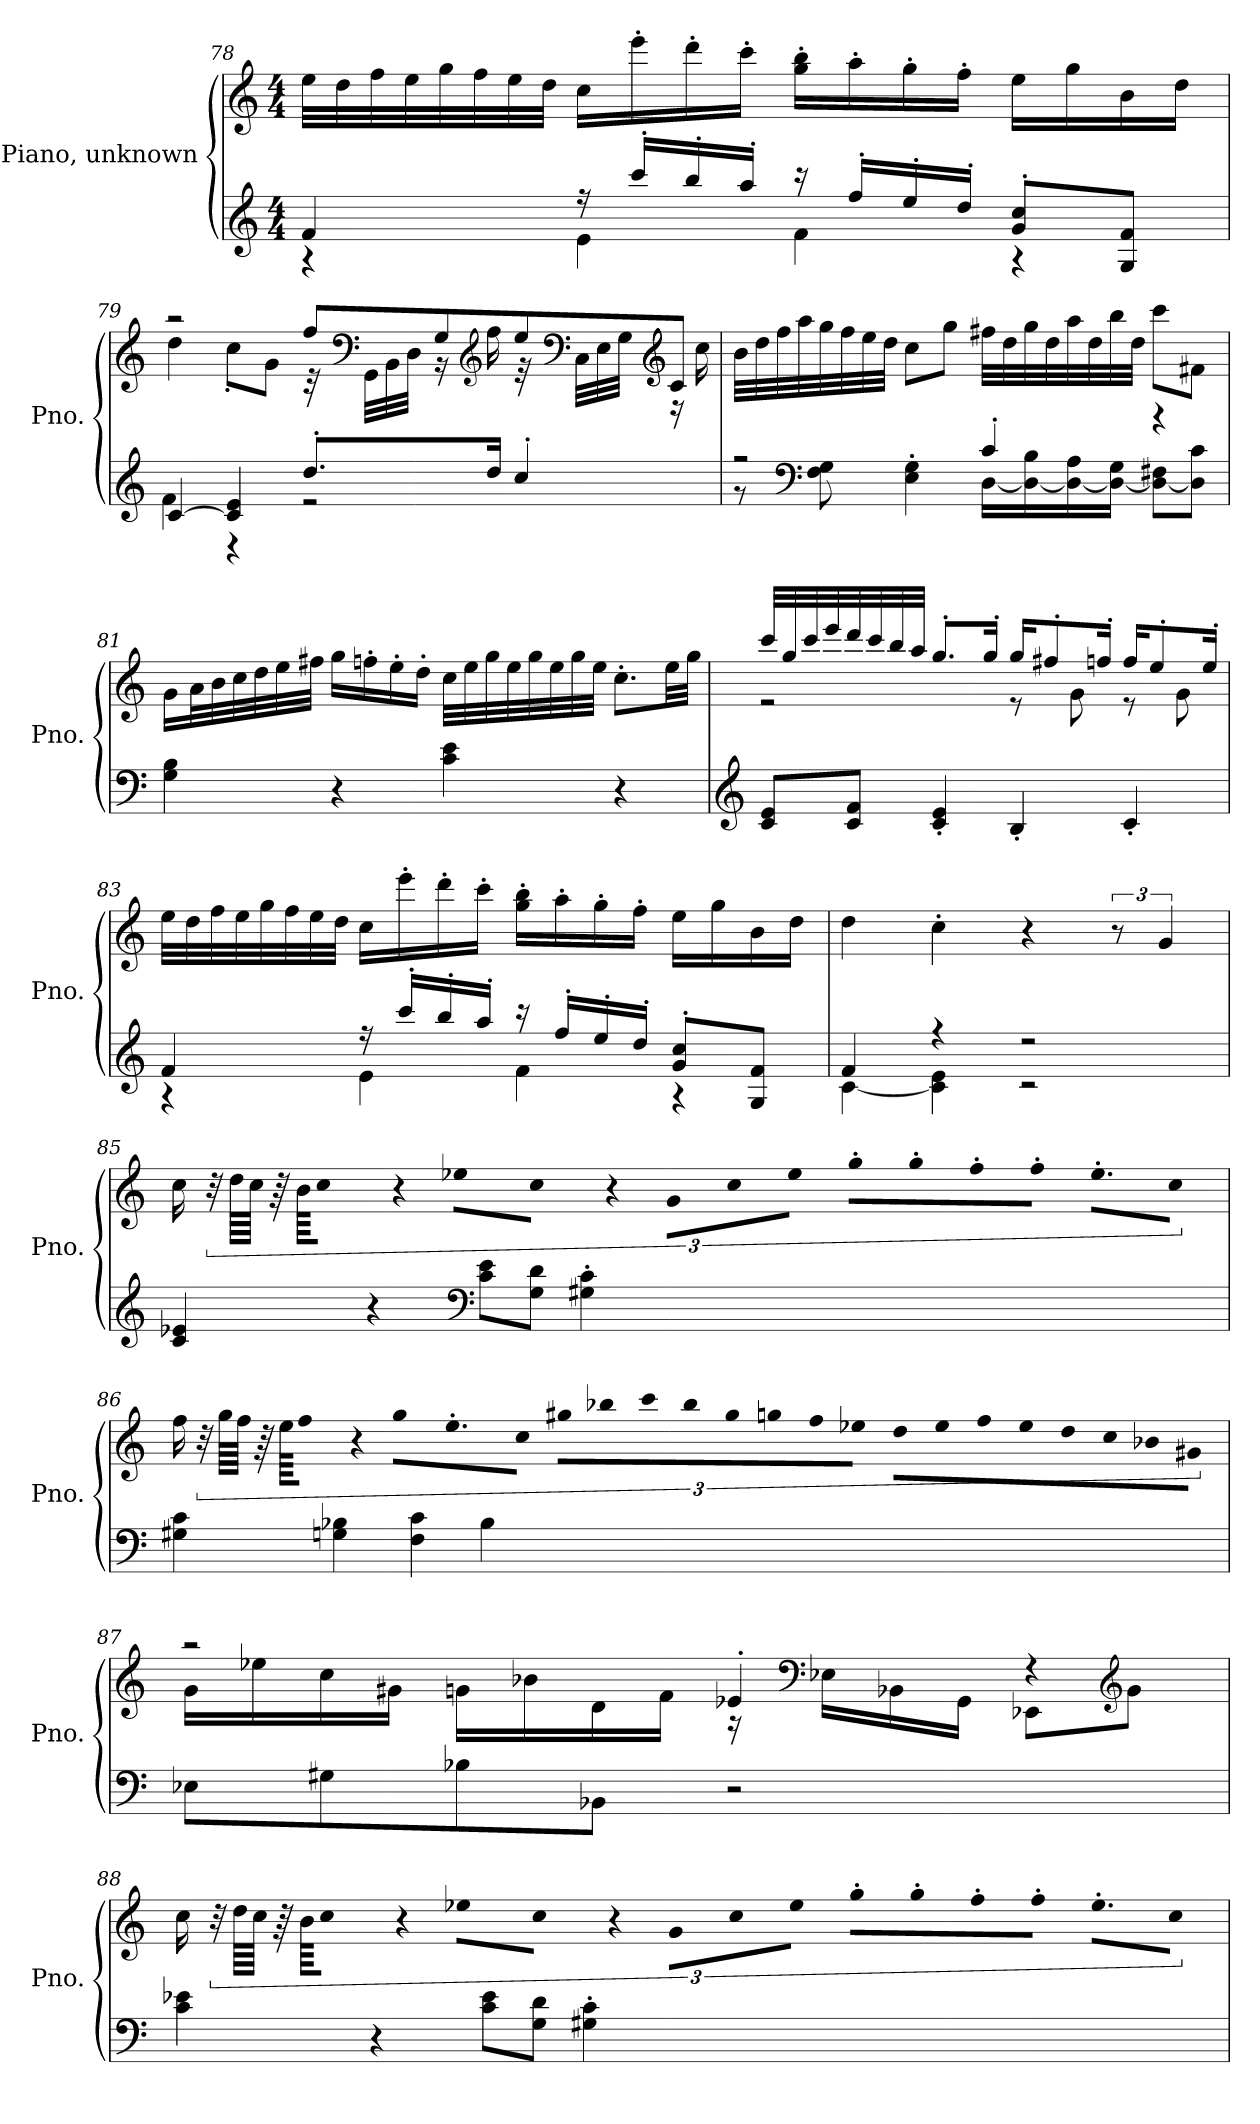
**kern	**kern
*part1	*part1
*staff2	*staff1
*I"Piano, unknown	*
*I'Pno.	*
*clefG2	*clefG2
*k[]	*k[]
*M4/4	*M4/4
=78	=78
*^	*
4f/	4r	32ee\LLL
.	.	32dd\
.	.	32ff\
.	.	32ee\
.	.	32gg\
.	.	32ff\
.	.	32ee\
.	.	32dd\JJJ
16r	4e\	16cc\LL
16ccc'/LL	.	16eee'\
16bb'/	.	16ddd'\
16aa'/JJ	.	16ccc'\JJ
16r	4f\	16gg\' 16bb\'LL
16ff'/LL	.	16aa'\
16ee'/	.	16gg'\
16dd'/JJ	.	16ff'\JJ
8g/' 8cc/'L	4r	16ee\LL
.	.	16gg\
8G/ 8f/J	.	16b\
.	.	16dd\JJ
!!LO:LB:g=z
=79	=79	=79
*	*	*^
[4c/	4f\	2r	4dd\
4c/] 4e/	4r	.	8cc'\L
.	.	.	8g\J
8.dd'/L	2r	8ff/L	32r
*	*	*clefF4	*
.	.	.	32GG\LLL
.	.	.	32BB\
.	.	.	32D\JJJ
.	.	8G/	16r
*	*	*clefG2	*
16dd/Jk	.	.	16ff\
4cc'/	.	8ee/	32r
*	*	*clefF4	*
.	.	.	32C\LLL
.	.	.	32E\
.	.	.	32G\JJJ
*	*	*clefG2	*
.	.	8c/J	16r
.	.	.	16cc\
*	*	*v	*v
=80	=80	=80
2r	8r	32b\LLL
.	.	32dd\
.	.	32ff\
.	.	32aa\
*clefF4	*	*
.	8F\ 8G\	32gg\
.	.	32ff\
.	.	32ee\
.	.	32dd\JJJ
.	4E\' 4G\'	8cc\L
.	.	8gg\J
4c'/	[16D\LL	32ff#X\LLL
.	.	32dd\
.	16D\_ 16B\	32gg\
.	.	32dd\
.	16D\_ 16A\	32aa\
.	.	32dd\
.	16D\_ 16G\JJ	32bb\
.	.	32dd\JJJ
4r	8D\_ 8F#X\L	8ccc\L
.	8D\] 8c\J	8f#X\J
*v	*v	*
!!LO:LB:g=z
=81	=81
4G\ 4B\	16g\LL
.	32a\L
.	32b\
.	32cc\
.	32dd\
.	32ee\
.	32ff#X\JJJ
4r	16gg\LL
.	16ffn'\
.	16ee'\
.	16dd'\JJ
4c\ 4e\	32cc\LLL
.	32ee\
.	32gg\
.	32ee\
.	32gg\
.	32ee\
.	32gg\
.	32ee\JJJ
4r	8.cc'\L
.	32ee\LL
.	32gg\JJJ
=82	=82
*clefG2	*
*	*^
8c/ 8e/L	32ccc/LLL	2r
.	32gg/	.
.	32ccc/	.
.	32eee/	.
8c/ 8f/J	32ddd/	.
.	32ccc/	.
.	32bb/	.
.	32aa/JJJ	.
4c/' 4e/'	8.gg'/L	.
.	16gg'/Jk	.
4B'/	16gg/KL	8r
.	8ff#X'/	.
.	.	8g\
.	16ffn'/Jk	.
4c'/	16ff/KL	8r
.	8ee'/	.
.	.	8g\
.	16ee'/Jk	.
*	*v	*v
!!LO:LB:g=z
=83	=83
*^	*
4f/	4r	32ee\LLL
.	.	32dd\
.	.	32ff\
.	.	32ee\
.	.	32gg\
.	.	32ff\
.	.	32ee\
.	.	32dd\JJJ
16r	4e\	16cc\LL
16ccc'/LL	.	16eee'\
16bb'/	.	16ddd'\
16aa'/JJ	.	16ccc'\JJ
16r	4f\	16gg\' 16bb\'LL
16ff'/LL	.	16aa'\
16ee'/	.	16gg'\
16dd'/JJ	.	16ff'\JJ
8g/' 8cc/'L	4r	16ee\LL
.	.	16gg\
8G/ 8f/J	.	16b\
.	.	16dd\JJ
=84	=84	=84
4f/	[4c\	4dd\
4r	4c\] 4e\	4cc'\
2r	2r	4r
.	.	12r
.	.	6g/
*v	*v	*
!!LO:LB:g=z
=85	=85
4c/ 4e-X/	16cc\
.	48r
.	96dd\LLLL
.	96cc\JJJJ
.	96r
.	96b\KKLL
.	16cc\JJ
.	32r
.	32ee-X\KKL
4r	8cc\J
.	32r
.	32g\LLL
.	32cc\
.	32ee-\JJJ
*clefF4	*
8c\ 8e-\L	16gg'\LL
.	16gg'\
8G\ 8d\J	16ff'\
.	16ff'\JJ
4G#X\' 4c\'	8.ee-'\L
.	16cc\Jk
!!LO:PB:g=z
=86	=86
4G#X\ 4c\	16ff\
.	48r
.	96gg\LLLL
.	96ff\JJJJ
.	96r
.	96ee\KKLL
.	16ff\JJ
.	32r
.	32gg\KKL
4Gn\ 4B-X\	8.ee'\
.	16cc\Jk
4F\ 4c\	32gg#X\LLL
.	32bb-X\
.	32ccc\
.	32bb-\
.	32gg#\
.	32ggn\
.	32ff\
.	32ee-X\JJJ
4B-\	32dd\LLL
.	32ee-\
.	32ff\
.	32ee-\
.	32dd\
.	32cc\
.	32b-X\
.	32g#X\JJJ
!!LO:LB:g=z
=87	=87
*	*^
8E-X\L	2r	16g\LL
.	.	16ee-X\
8G#X\	.	16cc\
.	.	16g#X\JJ
8B-X\	.	16gn\LL
.	.	16b-X\
8BB-X\J	.	16d\
.	.	16f\JJ
2r	4e-X'/	16r
*	*clefF4	*
.	.	16E-X\LL
.	.	16BB-X\
.	.	16GG\JJ
.	4r	8EE-X\L
*	*clefG2	*
.	.	8g\J
*	*v	*v
=88	=88
4c\ 4e-X\	16cc\
.	48r
.	96dd\LLLL
.	96cc\JJJJ
.	96r
.	96b\KKLL
.	16cc\JJ
.	32r
.	32ee-X\KKL
4r	8cc\J
.	32r
.	32g\LLL
.	32cc\
.	32ee-\JJJ
8c\ 8e-\L	16gg'\LL
.	16gg'\
8G\ 8d\J	16ff'\
.	16ff'\JJ
4G#X\' 4c\'	8.ee-'\L
.	16cc\Jk
=	=
*-	*-
